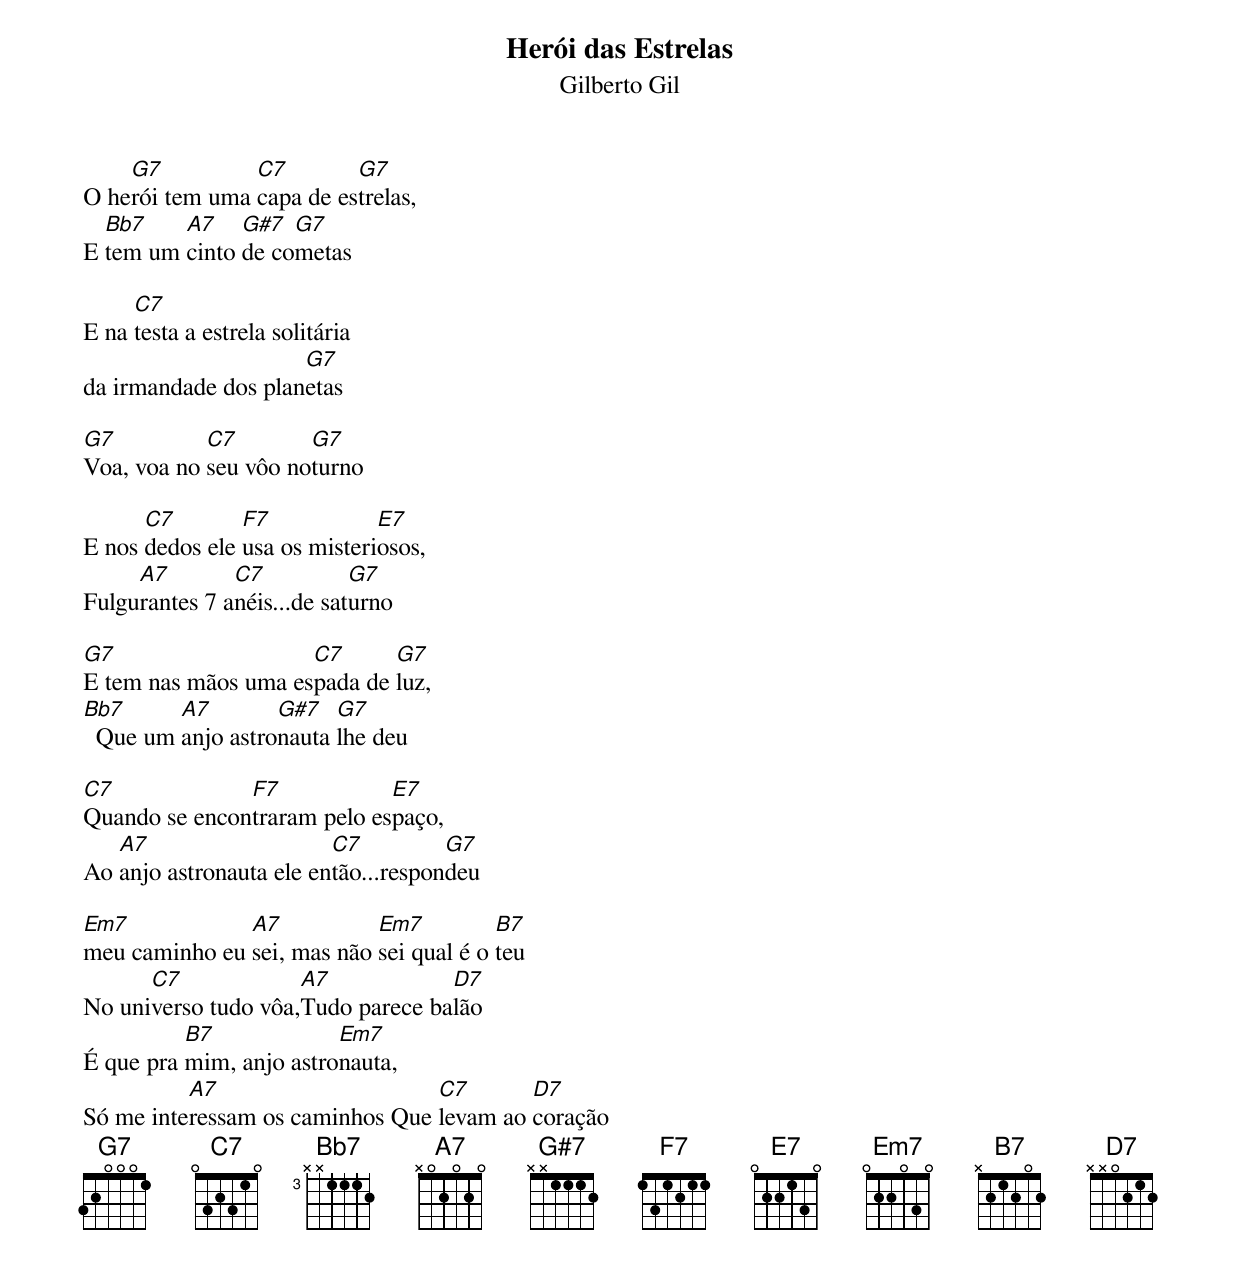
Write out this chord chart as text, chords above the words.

Herói das Estrelas
Gilberto Gil

    G7          C7        G7
O herói tem uma capa de estrelas,
  Bb7    A7    G#7  G7
E tem um cinto de cometas

     C7
E na testa a estrela solitária
                     G7
da irmandade dos planetas

G7          C7        G7
Voa, voa no seu vôo noturno

      C7        F7            E7
E nos dedos ele usa os misteriosos,
     A7        C7           G7
Fulgurantes 7 anéis...de saturno

G7                   C7      G7
E tem nas mãos uma espada de luz,
Bb7      A7        G#7   G7
  Que um anjo astronauta lhe deu

C7             F7            E7
Quando se encontraram pelo espaço,
   A7                    C7          G7
Ao anjo astronauta ele então...respondeu

Em7            A7           Em7          B7
meu caminho eu sei, mas não sei qual é o teu
      C7             A7            D7
No universo tudo vôa,Tudo parece balão
          B7             Em7
É que pra mim, anjo astronauta,
          A7                     C7       D7
Só me interessam os caminhos Que levam ao coração
